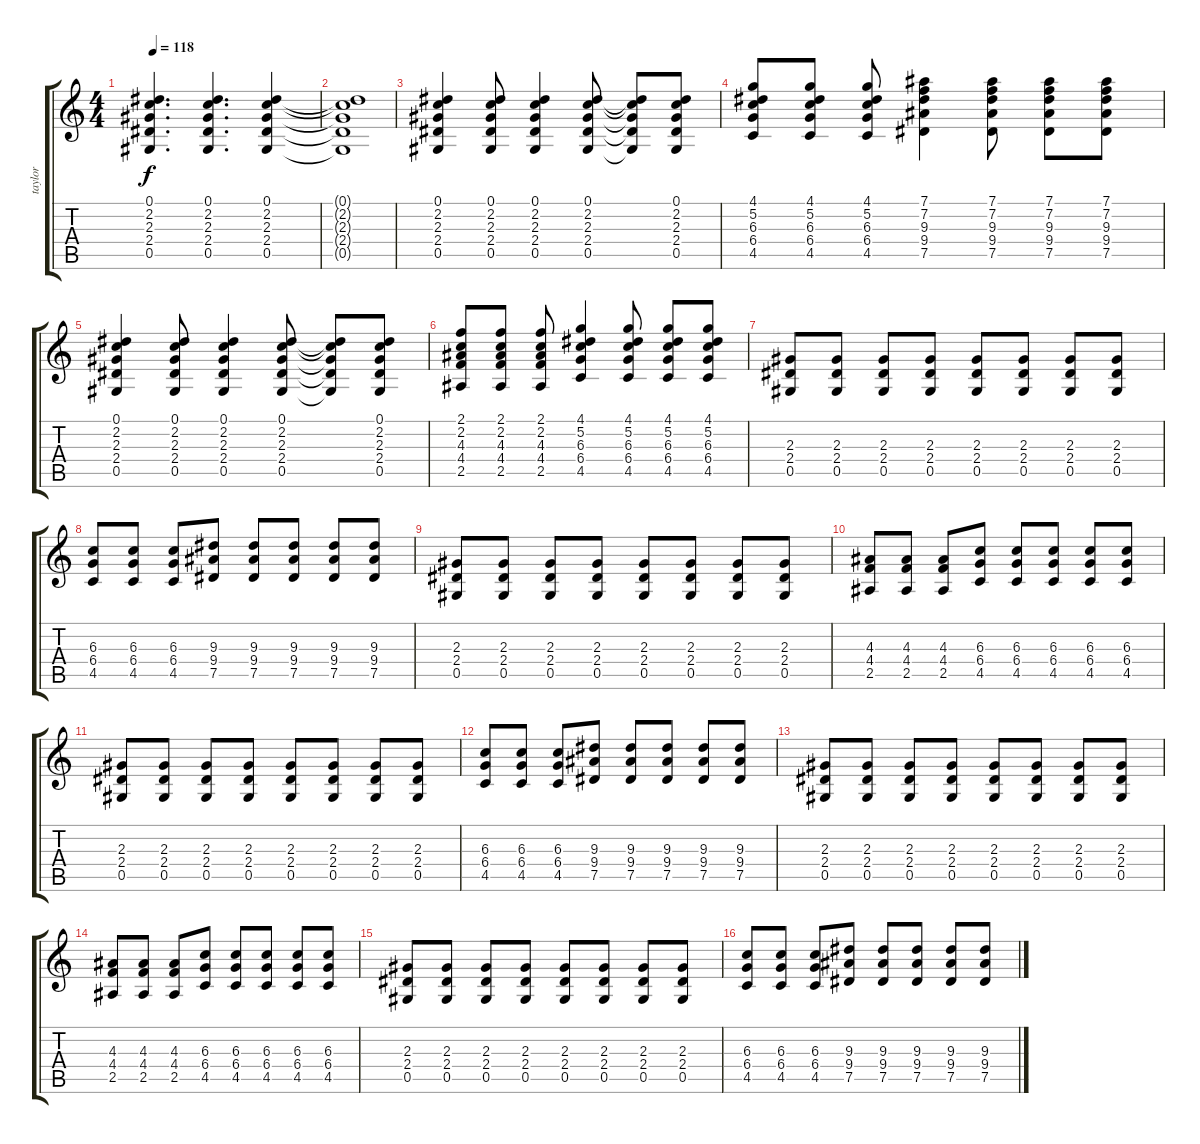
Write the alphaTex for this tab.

\track ("taylor" "taylor") {instrument electricguitarjazz}
\staff {score tabs}
\tuning (Eb4 Bb3 Gb3 Db3 Ab2 Eb2) {hide}
\ts (4 4)
\tempo 118
\clef g2
\ks c
(0.1 2.2 2.3 2.4 0.5).4{d dy f} (0.1 2.2 2.3 2.4 0.5).4{d} (0.1 2.2 2.3 2.4 0.5).4 |
(0.1{t} 2.2{t} 2.3{t} 2.4{t} 0.5{t}).1 |
(0.1 2.2 2.3 2.4 0.5).4 (0.1 2.2 2.3 2.4 0.5).8 (0.1 2.2 2.3 2.4 0.5).4 (0.1 2.2 2.3 2.4 0.5).8 (0.1{t} 2.2{t} 2.3{t} 2.4{t} 0.5{t}).8 (0.1 2.2 2.3 2.4 0.5).8 |
(4.1 5.2 6.3 6.4 4.5).8 (4.1 5.2 6.3 6.4 4.5).8 (4.1 5.2 6.3 6.4 4.5).8 (7.1 7.2 9.3 9.4 7.5).4 (7.1 7.2 9.3 9.4 7.5).8 (7.1 7.2 9.3 9.4 7.5).8 (7.1 7.2 9.3 9.4 7.5).8 |
(0.1 2.2 2.3 2.4 0.5).4 (0.1 2.2 2.3 2.4 0.5).8 (0.1 2.2 2.3 2.4 0.5).4 (0.1 2.2 2.3 2.4 0.5).8 (0.1{t} 2.2{t} 2.3{t} 2.4{t} 0.5{t}).8 (0.1 2.2 2.3 2.4 0.5).8 |
(2.1 2.2 4.3 4.4 2.5).8 (2.1 2.2 4.3 4.4 2.5).8 (2.1 2.2 4.3 4.4 2.5).8 (4.1 5.2 6.3 6.4 4.5).4 (4.1 5.2 6.3 6.4 4.5).8 (4.1 5.2 6.3 6.4 4.5).8 (4.1 5.2 6.3 6.4 4.5).8 |
(2.3 2.4 0.5).8 (2.3 2.4 0.5).8 (2.3 2.4 0.5).8 (2.3 2.4 0.5).8 (2.3 2.4 0.5).8 (2.3 2.4 0.5).8 (2.3 2.4 0.5).8 (2.3 2.4 0.5).8 |
(6.3 6.4 4.5).8 (6.3 6.4 4.5).8 (6.3 6.4 4.5).8 (9.3 9.4 7.5).8 (9.3 9.4 7.5).8 (9.3 9.4 7.5).8 (9.3 9.4 7.5).8 (9.3 9.4 7.5).8 |
(2.3 2.4 0.5).8 (2.3 2.4 0.5).8 (2.3 2.4 0.5).8 (2.3 2.4 0.5).8 (2.3 2.4 0.5).8 (2.3 2.4 0.5).8 (2.3 2.4 0.5).8 (2.3 2.4 0.5).8 |
(4.3 4.4 2.5).8 (4.3 4.4 2.5).8 (4.3 4.4 2.5).8 (6.3 6.4 4.5).8 (6.3 6.4 4.5).8 (6.3 6.4 4.5).8 (6.3 6.4 4.5).8 (6.3 6.4 4.5).8 |
(2.3 2.4 0.5).8 (2.3 2.4 0.5).8 (2.3 2.4 0.5).8 (2.3 2.4 0.5).8 (2.3 2.4 0.5).8 (2.3 2.4 0.5).8 (2.3 2.4 0.5).8 (2.3 2.4 0.5).8 |
(6.3 6.4 4.5).8 (6.3 6.4 4.5).8 (6.3 6.4 4.5).8 (9.3 9.4 7.5).8 (9.3 9.4 7.5).8 (9.3 9.4 7.5).8 (9.3 9.4 7.5).8 (9.3 9.4 7.5).8 |
(2.3 2.4 0.5).8 (2.3 2.4 0.5).8 (2.3 2.4 0.5).8 (2.3 2.4 0.5).8 (2.3 2.4 0.5).8 (2.3 2.4 0.5).8 (2.3 2.4 0.5).8 (2.3 2.4 0.5).8 |
(4.3 4.4 2.5).8 (4.3 4.4 2.5).8 (4.3 4.4 2.5).8 (6.3 6.4 4.5).8 (6.3 6.4 4.5).8 (6.3 6.4 4.5).8 (6.3 6.4 4.5).8 (6.3 6.4 4.5).8 |
(2.3 2.4 0.5).8 (2.3 2.4 0.5).8 (2.3 2.4 0.5).8 (2.3 2.4 0.5).8 (2.3 2.4 0.5).8 (2.3 2.4 0.5).8 (2.3 2.4 0.5).8 (2.3 2.4 0.5).8 |
(6.3 6.4 4.5).8 (6.3 6.4 4.5).8 (6.3 6.4 4.5).8 (9.3 9.4 7.5).8 (9.3 9.4 7.5).8 (9.3 9.4 7.5).8 (9.3 9.4 7.5).8 (9.3 9.4 7.5).8
